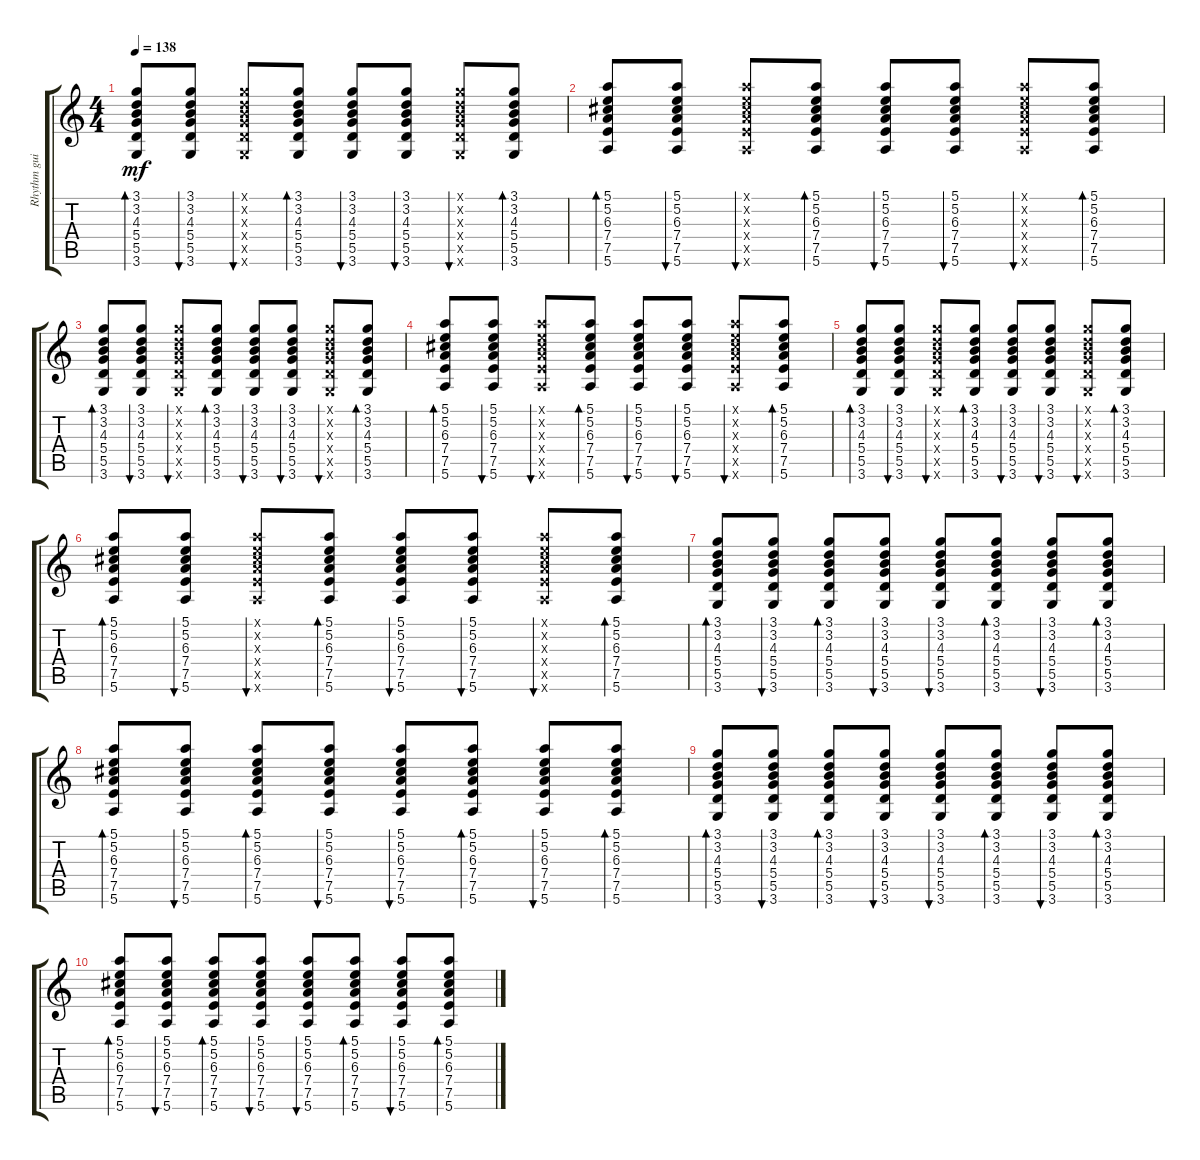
\track ("Rhythm guitar" "Rhythm gui") {instrument acousticguitarsteel}
\staff {score tabs}
\tuning (E4 B3 G3 D3 A2 E2) {hide}
\ts (4 4)
\tempo 138
\clef g2
\ks c
(3.1 3.2 4.3 5.4 5.5 3.6).8{bd 60 dy mf} (3.1 3.2 4.3 5.4 5.5 3.6).8{bu 60} (3.1{x} 3.2{x} 4.3{x} 5.4{x} 5.5{x} 3.6{x}).8{bu 60} (3.1 3.2 4.3 5.4 5.5 3.6).8{bd 60} (3.1 3.2 4.3 5.4 5.5 3.6).8{bu 60} (3.1 3.2 4.3 5.4 5.5 3.6).8{bu 60} (3.1{x} 3.2{x} 4.3{x} 5.4{x} 5.5{x} 3.6{x}).8{bu 60} (3.1 3.2 4.3 5.4 5.5 3.6).8{bd 60} |
(5.1 5.2 6.3 7.4 7.5 5.6).8{bd 60} (5.1 5.2 6.3 7.4 7.5 5.6).8{bu 60} (5.1{x} 5.2{x} 6.3{x} 7.4{x} 7.5{x} 5.6{x}).8{bu 60} (5.1 5.2 6.3 7.4 7.5 5.6).8{bd 60} (5.1 5.2 6.3 7.4 7.5 5.6).8{bu 60} (5.1 5.2 6.3 7.4 7.5 5.6).8{bu 60} (5.1{x} 5.2{x} 6.3{x} 7.4{x} 7.5{x} 5.6{x}).8{bu 60} (5.1 5.2 6.3 7.4 7.5 5.6).8{bd 60} |
(3.1 3.2 4.3 5.4 5.5 3.6).8{bd 60} (3.1 3.2 4.3 5.4 5.5 3.6).8{bu 60} (3.1{x} 3.2{x} 4.3{x} 5.4{x} 5.5{x} 3.6{x}).8{bu 60} (3.1 3.2 4.3 5.4 5.5 3.6).8{bd 60} (3.1 3.2 4.3 5.4 5.5 3.6).8{bu 60} (3.1 3.2 4.3 5.4 5.5 3.6).8{bu 60} (3.1{x} 3.2{x} 4.3{x} 5.4{x} 5.5{x} 3.6{x}).8{bu 60} (3.1 3.2 4.3 5.4 5.5 3.6).8{bd 60} |
(5.1 5.2 6.3 7.4 7.5 5.6).8{bd 60} (5.1 5.2 6.3 7.4 7.5 5.6).8{bu 60} (5.1{x} 5.2{x} 6.3{x} 7.4{x} 7.5{x} 5.6{x}).8{bu 60} (5.1 5.2 6.3 7.4 7.5 5.6).8{bd 60} (5.1 5.2 6.3 7.4 7.5 5.6).8{bu 60} (5.1 5.2 6.3 7.4 7.5 5.6).8{bu 60} (5.1{x} 5.2{x} 6.3{x} 7.4{x} 7.5{x} 5.6{x}).8{bu 60} (5.1 5.2 6.3 7.4 7.5 5.6).8{bd 60} |
(3.1 3.2 4.3 5.4 5.5 3.6).8{bd 60} (3.1 3.2 4.3 5.4 5.5 3.6).8{bu 60} (3.1{x} 3.2{x} 4.3{x} 5.4{x} 5.5{x} 3.6{x}).8{bu 60} (3.1 3.2 4.3 5.4 5.5 3.6).8{bd 60} (3.1 3.2 4.3 5.4 5.5 3.6).8{bu 60} (3.1 3.2 4.3 5.4 5.5 3.6).8{bu 60} (3.1{x} 3.2{x} 4.3{x} 5.4{x} 5.5{x} 3.6{x}).8{bu 60} (3.1 3.2 4.3 5.4 5.5 3.6).8{bd 60} |
(5.1 5.2 6.3 7.4 7.5 5.6).8{bd 60} (5.1 5.2 6.3 7.4 7.5 5.6).8{bu 60} (5.1{x} 5.2{x} 6.3{x} 7.4{x} 7.5{x} 5.6{x}).8{bu 60} (5.1 5.2 6.3 7.4 7.5 5.6).8{bd 60} (5.1 5.2 6.3 7.4 7.5 5.6).8{bu 60} (5.1 5.2 6.3 7.4 7.5 5.6).8{bu 60} (5.1{x} 5.2{x} 6.3{x} 7.4{x} 7.5{x} 5.6{x}).8{bu 60} (5.1 5.2 6.3 7.4 7.5 5.6).8{bd 60} |
(3.1 3.2 4.3 5.4 5.5 3.6).8{bd 60} (3.1 3.2 4.3 5.4 5.5 3.6).8{bu 60} (3.1 3.2 4.3 5.4 5.5 3.6).8{bd 60} (3.1 3.2 4.3 5.4 5.5 3.6).8{bu 60} (3.1 3.2 4.3 5.4 5.5 3.6).8{bu 60} (3.1 3.2 4.3 5.4 5.5 3.6).8{bd 60} (3.1 3.2 4.3 5.4 5.5 3.6).8{bu 60} (3.1 3.2 4.3 5.4 5.5 3.6).8{bd 60} |
(5.1 5.2 6.3 7.4 7.5 5.6).8{bd 60} (5.1 5.2 6.3 7.4 7.5 5.6).8{bu 60} (5.1 5.2 6.3 7.4 7.5 5.6).8{bd 60} (5.1 5.2 6.3 7.4 7.5 5.6).8{bu 60} (5.1 5.2 6.3 7.4 7.5 5.6).8{bu 60} (5.1 5.2 6.3 7.4 7.5 5.6).8{bd 60} (5.1 5.2 6.3 7.4 7.5 5.6).8{bu 60} (5.1 5.2 6.3 7.4 7.5 5.6).8{bd 60} |
(3.1 3.2 4.3 5.4 5.5 3.6).8{bd 60} (3.1 3.2 4.3 5.4 5.5 3.6).8{bu 60} (3.1 3.2 4.3 5.4 5.5 3.6).8{bd 60} (3.1 3.2 4.3 5.4 5.5 3.6).8{bu 60} (3.1 3.2 4.3 5.4 5.5 3.6).8{bu 60} (3.1 3.2 4.3 5.4 5.5 3.6).8{bd 60} (3.1 3.2 4.3 5.4 5.5 3.6).8{bu 60} (3.1 3.2 4.3 5.4 5.5 3.6).8{bd 60} |
(5.1 5.2 6.3 7.4 7.5 5.6).8{bd 60} (5.1 5.2 6.3 7.4 7.5 5.6).8{bu 60} (5.1 5.2 6.3 7.4 7.5 5.6).8{bd 60} (5.1 5.2 6.3 7.4 7.5 5.6).8{bu 60} (5.1 5.2 6.3 7.4 7.5 5.6).8{bu 60} (5.1 5.2 6.3 7.4 7.5 5.6).8{bd 60} (5.1 5.2 6.3 7.4 7.5 5.6).8{bu 60} (5.1 5.2 6.3 7.4 7.5 5.6).8{bd 60}
